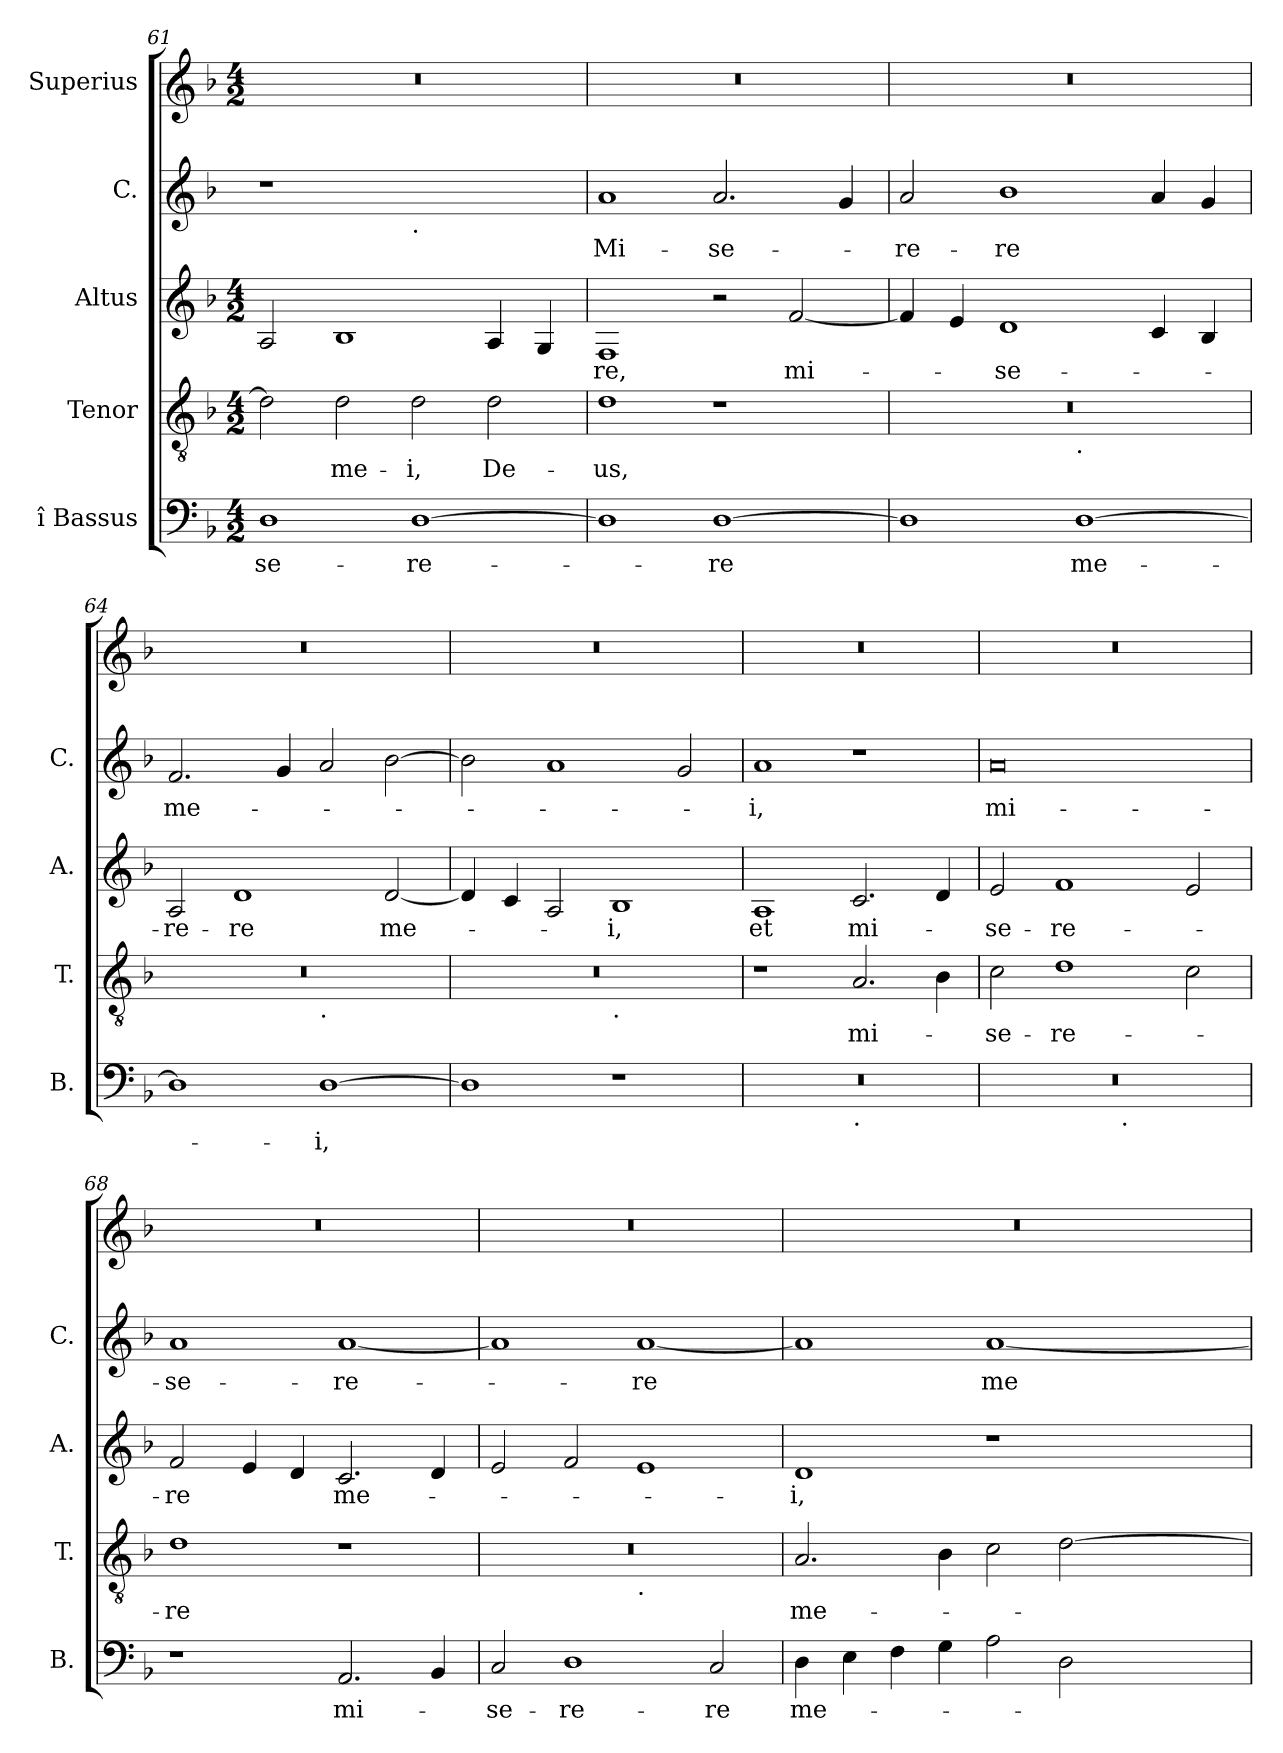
**kern	**text	**kern	**text	**kern	**text	**kern	**text	**kern
*part5	*part5	*part4	*part4	*part3	*part3	*part2	*part2	*part1
*staff5	*staff5	*staff4	*staff4	*staff3	*staff3	*staff2	*staff2	*staff1
*I"î Bassus	*	*I"Tenor	*	*I"Altus	*	*I"C.	*	*I"Superius
*I'B.	*	*I'T.	*	*I'A.	*	*I'C.	*	*
!!LO:LB:g=z
*clefF4	*	*clefGv2	*	*clefG2	*	*clefG2	*	*clefG2
*k[b-]	*	*k[b-]	*	*k[b-]	*	*k[b-]	*	*k[b-]
*F:	*	*F:	*	*F:	*	*F:	*	*F:
*M4/2	*	*M4/2	*	*M4/2	*	*	*	*M4/2
=61	=61	=61	=61	=61	=61	=61	=61	=61
!	!LO:LY:b	!	!	!	!	!	!	!
1D	-se-	2d\]	.	2A/	.	1r	.	0r
!	!	!	!LO:LY:b	!	!	!	!	!
.	.	2d\	me-	1B-	.	.	.	.
!	!	!	!	!	!	!LO:TX:b:t=.	!	!
!	!LO:LY:b	!	!LO:LY:b	!	!	!	!	!
[>1D	-re-	2d\	-i,	.	.	1ryy	.	.
!	!	!	!LO:LY:b	!	!	!	!	!
.	.	2d\	De-	4A/	.	.	.	.
.	.	.	.	4G/	.	.	.	.
=62	=62	=62	=62	=62	=62	=62	=62	=62
!	!	!	!LO:LY:b	!	!LO:LY:b	!	!LO:LY:b	!
1D]	.	1d	-us,	1F	-re,	1a	Mi-	0r
!	!LO:LY:b	!	!	!	!	!	!LO:LY:b	!
[>1D	-re	1r	.	2r	.	2.a/	-se-	.
!	!	!	!	!	!LO:LY:b	!	!	!
.	.	.	.	[<2f/	mi-	.	.	.
.	.	.	.	.	.	4g/	.	.
=63	=63	=63	=63	=63	=63	=63	=63	=63
!	!	!	!	!	!	!	!LO:LY:b	!
*	*	*^	*	*	*	*	*	*
1D]	.	0r	1ryy	.	4f/]	.	2a/	-re-	0r
.	.	.	.	.	4e/	.	.	.	.
!	!	!	!	!	!	!LO:LY:b	!	!LO:LY:b	!
.	.	.	.	.	1d	-se-	1b-	-re	.
!	!	!	!LO:TX:b:t=.	!	!	!	!	!	!
!	!LO:LY:b	!	!	!	!	!	!	!	!
[>1D	me-	.	1ryy	.	.	.	.	.	.
.	.	.	.	.	4c/	.	4a/	.	.
.	.	.	.	.	4B-/	.	4g/	.	.
=64	=64	=64	=64	=64	=64	=64	=64	=64	=64
!	!	!	!	!	!	!LO:LY:b	!	!LO:LY:b	!
1D]	.	0r	1ryy	.	2A/	-re-	2.f/	me-	0r
!	!	!	!	!	!	!LO:LY:b	!	!	!
.	.	.	.	.	1d	-re	.	.	.
.	.	.	.	.	.	.	4g/	.	.
!	!	!	!LO:TX:b:t=.	!	!	!	!	!	!
!	!LO:LY:b:rj	!	!	!	!	!	!	!	!
[>1D	-i,	.	1ryy	.	.	.	2a/	.	.
!	!	!	!	!	!	!LO:LY:b	!	!	!
.	.	.	.	.	[<2d/	me-	[>2b-\	.	.
=65	=65	=65	=65	=65	=65	=65	=65	=65	=65
1D]	.	0r	1ryy	.	4d/]	.	2b-\]	.	0r
.	.	.	.	.	4c/	.	.	.	.
.	.	.	.	.	2A/	.	1a	.	.
!	!	!	!LO:TX:b:t=.	!	!	!	!	!	!
!	!	!	!	!	!	!LO:LY:b	!	!	!
1r	.	.	1ryy	.	1B-	-i,	.	.	.
.	.	.	.	.	.	.	2g/	.	.
!!LO:PB:g=z
=66	=66	=66	=66	=66	=66	=66	=66	=66	=66
!	!	!	!	!	!	!LO:LY:b	!	!LO:LY:b	!
*^	*	*v	*v	*	*	*	*	*	*
0r	1ryy	.	1r	.	1A	et	1a	-i,	0r
!	!LO:TX:b:t=.	!	!	!	!	!	!	!	!
!	!	!	!	!LO:LY:b	!	!LO:LY:b	!	!	!
.	1ryy	.	2.A/	mi-	2.c/	mi-	1r	.	.
.	.	.	4B-\	.	4d/	.	.	.	.
=67	=67	=67	=67	=67	=67	=67	=67	=67	=67
!	!	!	!	!LO:LY:b	!	!LO:LY:b	!	!LO:LY:b	!
0r	1ryy	.	2c\	-se-	2e/	-se-	0a	mi-	0r
!	!	!	!	!LO:LY:b	!	!LO:LY:b	!	!	!
.	.	.	1d	-re-	1f	-re-	.	.	.
!	!LO:TX:b:t=.	!	!	!	!	!	!	!	!
.	1ryy	.	.	.	.	.	.	.	.
.	.	.	2c\	.	2e/	.	.	.	.
=68	=68	=68	=68	=68	=68	=68	=68	=68	=68
!	!	!	!	!LO:LY:b	!	!LO:LY:b	!	!LO:LY:b	!
*v	*v	*	*	*	*	*	*	*	*
1r	.	1d	-re	2f/	-re	1a	-se-	0r
.	.	.	.	4e/	.	.	.	.
.	.	.	.	4d/	.	.	.	.
!	!LO:LY:b	!	!	!	!LO:LY:b	!	!LO:LY:b	!
2.AA/	mi-	1r	.	2.c/	me-	[<1a	-re-	.
4BB-/	.	.	.	4d/	.	.	.	.
=69	=69	=69	=69	=69	=69	=69	=69	=69
!	!LO:LY:b	!	!	!	!	!	!	!
*	*	*^	*	*	*	*	*	*
2C/	-se-	0r	1ryy	.	2e/	.	1a]	.	0r
!	!LO:LY:b	!	!	!	!	!	!	!	!
1D	-re-	.	.	.	2f/	.	.	.	.
!	!	!	!LO:TX:b:t=.	!	!	!	!	!	!
!	!	!	!	!	!	!	!	!LO:LY:b	!
.	.	.	1ryy	.	1e	.	[<1a	-re	.
!	!LO:LY:b	!	!	!	!	!	!	!	!
2C/	-re	.	.	.	.	.	.	.	.
=70	=70	=70	=70	=70	=70	=70	=70	=70	=70
!	!LO:LY:b	!	!	!LO:LY:b	!	!LO:LY:b	!	!	!
*	*	*v	*v	*	*	*	*	*	*
4D\	me-	2.A/	me-	1d	-i,	1a]	.	0r
4E\	.	.	.	.	.	.	.	.
4F\	.	.	.	.	.	.	.	.
4G\	.	4B-\	.	.	.	.	.	.
!	!	!	!	!	!	!	!LO:LY:b	!
2A\	.	2c\	.	1r	.	[<1a	me-	.
2D\	.	[<2d\	.	.	.	.	.	.
=	=	=	=	=	=	=	=	=
*-	*-	*-	*-	*-	*-	*-	*-	*-
